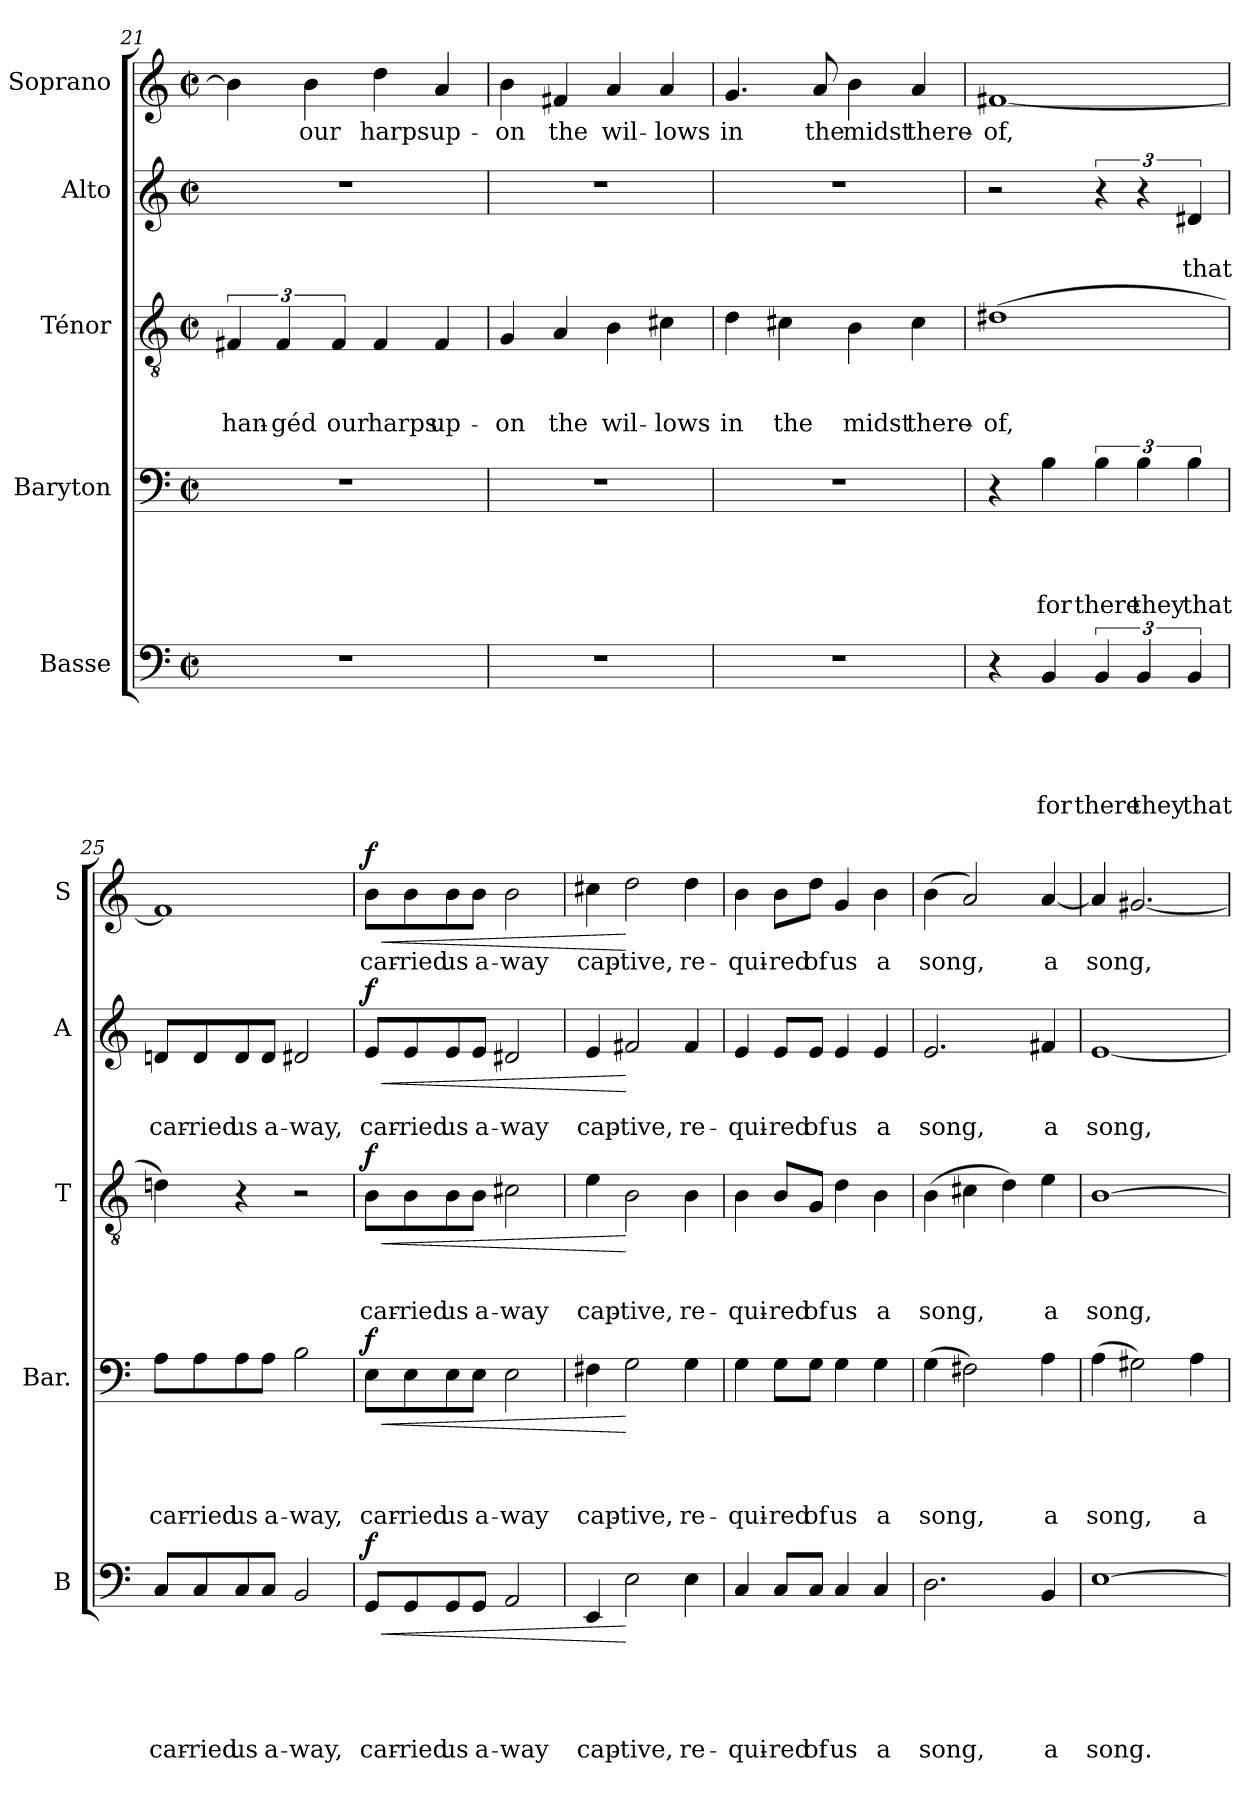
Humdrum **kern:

**kern	**text	**text	**text	**text	**text	**dynam	**kern	**text	**text	**text	**text	**dynam	**kern	**text	**text	**text	**dynam	**kern	**text	**text	**dynam	**kern	**text	**dynam
*part5	*part5	*part5	*part5	*part5	*part5	*part5	*part4	*part4	*part4	*part4	*part4	*part4	*part3	*part3	*part3	*part3	*part3	*part2	*part2	*part2	*part2	*part1	*part1	*part1
*staff5	*staff5	*staff5	*staff5	*staff5	*staff5	*staff5	*staff4	*staff4	*staff4	*staff4	*staff4	*staff4	*staff3	*staff3	*staff3	*staff3	*staff3	*staff2	*staff2	*staff2	*staff2	*staff1	*staff1	*staff1
*I"Basse	*	*	*	*	*	*	*I"Baryton	*	*	*	*	*	*I"Ténor	*	*	*	*	*I"Alto	*	*	*	*I"Soprano	*	*
*I'B	*	*	*	*	*	*	*I'Bar.	*	*	*	*	*	*I'T	*	*	*	*	*I'A	*	*	*	*I'S	*	*
*clefF4	*	*	*	*	*	*	*clefF4	*	*	*	*	*	*clefGv2	*	*	*	*	*clefG2	*	*	*	*clefG2	*	*
*k[]	*	*	*	*	*	*	*k[]	*	*	*	*	*	*k[]	*	*	*	*	*k[]	*	*	*	*k[]	*	*
*C:	*	*	*	*	*	*	*C:	*	*	*	*	*	*C:	*	*	*	*	*C:	*	*	*	*C:	*	*
*M2/2	*	*	*	*	*	*	*M2/2	*	*	*	*	*	*M2/2	*	*	*	*	*M2/2	*	*	*	*M2/2	*	*
*met(c|)	*	*	*	*	*	*	*met(c|)	*	*	*	*	*	*met(c|)	*	*	*	*	*met(c|)	*	*	*	*met(c|)	*	*
=21	=21	=21	=21	=21	=21	=21	=21	=21	=21	=21	=21	=21	=21	=21	=21	=21	=21	=21	=21	=21	=21	=21	=21	=21
!	!	!	!	!	!	!	!	!	!	!	!	!	!	!	!	!LO:LY:b	!	!	!	!	!	!	!	!
1r	.	.	.	.	.	.	1r	.	.	.	.	.	6F#X/	.	.	han-	.	1r	.	.	.	4b\]	.	.
!	!	!	!	!	!	!	!	!	!	!	!	!	!	!	!	!LO:LY:b	!	!	!	!	!	!	!	!
.	.	.	.	.	.	.	.	.	.	.	.	.	6F#/	.	.	-géd	.	.	.	.	.	.	.	.
!	!	!	!	!	!	!	!	!	!	!	!	!	!	!	!	!	!	!	!	!	!	!	!LO:LY:b	!
.	.	.	.	.	.	.	.	.	.	.	.	.	.	.	.	.	.	.	.	.	.	4b\	our	.
!	!	!	!	!	!	!	!	!	!	!	!	!	!	!	!	!LO:LY:b	!	!	!	!	!	!	!	!
.	.	.	.	.	.	.	.	.	.	.	.	.	6F#/	.	.	our	.	.	.	.	.	.	.	.
!	!	!	!	!	!	!	!	!	!	!	!	!	!	!	!	!LO:LY:b	!	!	!	!	!	!	!LO:LY:b	!
.	.	.	.	.	.	.	.	.	.	.	.	.	4F#/	.	.	harps	.	.	.	.	.	4dd\	harps	.
!	!	!	!	!	!	!	!	!	!	!	!	!	!	!	!	!LO:LY:b	!	!	!	!	!	!	!LO:LY:b	!
.	.	.	.	.	.	.	.	.	.	.	.	.	4F#/	.	.	up-	.	.	.	.	.	4a/	up-	.
=22	=22	=22	=22	=22	=22	=22	=22	=22	=22	=22	=22	=22	=22	=22	=22	=22	=22	=22	=22	=22	=22	=22	=22	=22
!	!	!	!	!	!	!	!	!	!	!	!	!	!	!	!	!LO:LY:b	!	!	!	!	!	!	!LO:LY:b	!
1r	.	.	.	.	.	.	1r	.	.	.	.	.	4G/	.	.	-on	.	1r	.	.	.	4b\	-on	.
!	!	!	!	!	!	!	!	!	!	!	!	!	!	!	!	!LO:LY:b	!	!	!	!	!	!	!LO:LY:b	!
.	.	.	.	.	.	.	.	.	.	.	.	.	4A/	.	.	the	.	.	.	.	.	4f#X/	the	.
!	!	!	!	!	!	!	!	!	!	!	!	!	!	!	!	!LO:LY:b	!	!	!	!	!	!	!LO:LY:b	!
.	.	.	.	.	.	.	.	.	.	.	.	.	4B\	.	.	wil-	.	.	.	.	.	4a/	wil-	.
!	!	!	!	!	!	!	!	!	!	!	!	!	!	!	!	!LO:LY:b:rj	!	!	!	!	!	!	!LO:LY:b:rj	!
.	.	.	.	.	.	.	.	.	.	.	.	.	4c#X\	.	.	-lows	.	.	.	.	.	4a/	-lows	.
!!LO:PB:g=z
=23	=23	=23	=23	=23	=23	=23	=23	=23	=23	=23	=23	=23	=23	=23	=23	=23	=23	=23	=23	=23	=23	=23	=23	=23
!	!	!	!	!	!	!	!	!	!	!	!	!	!	!	!	!LO:LY:b	!	!	!	!	!	!	!LO:LY:b	!
1r	.	.	.	.	.	.	1r	.	.	.	.	.	4d\	.	.	in	.	1r	.	.	.	4.g/	in	.
!	!	!	!	!	!	!	!	!	!	!	!	!	!	!	!	!LO:LY:b	!	!	!	!	!	!	!	!
.	.	.	.	.	.	.	.	.	.	.	.	.	4c#X\	.	.	the	.	.	.	.	.	.	.	.
!	!	!	!	!	!	!	!	!	!	!	!	!	!	!	!	!	!	!	!	!	!	!	!LO:LY:b	!
.	.	.	.	.	.	.	.	.	.	.	.	.	.	.	.	.	.	.	.	.	.	8a/	the	.
!	!	!	!	!	!	!	!	!	!	!	!	!	!	!	!	!LO:LY:b	!	!	!	!	!	!	!LO:LY:b	!
.	.	.	.	.	.	.	.	.	.	.	.	.	4B\	.	.	midst	.	.	.	.	.	4b\	midst	.
!	!	!	!	!	!	!	!	!	!	!	!	!	!	!	!	!LO:LY:b	!	!	!	!	!	!	!LO:LY:b	!
.	.	.	.	.	.	.	.	.	.	.	.	.	4c#\	.	.	there-	.	.	.	.	.	4a/	there-	.
=24	=24	=24	=24	=24	=24	=24	=24	=24	=24	=24	=24	=24	=24	=24	=24	=24	=24	=24	=24	=24	=24	=24	=24	=24
!	!	!	!	!	!	!	!	!	!	!	!	!	!	!	!	!LO:LY:b	!	!	!	!	!	!	!LO:LY:b	!
4r	.	.	.	.	.	.	4r	.	.	.	.	.	(>1d#X	.	.	-of,	.	2r	.	.	.	[<1f#X	-of,	.
!	!	!	!	!	!LO:LY:b	!	!	!	!	!	!LO:LY:b	!	!	!	!	!	!	!	!	!	!	!	!	!
4BB/	.	.	.	.	for	.	4B\	.	.	.	for	.	.	.	.	.	.	.	.	.	.	.	.	.
!	!	!	!	!	!LO:LY:b	!	!	!	!	!	!LO:LY:b	!	!	!	!	!	!	!	!	!	!	!	!	!
6BB/	.	.	.	.	there	.	6B\	.	.	.	there	.	.	.	.	.	.	6r	.	.	.	.	.	.
!	!	!	!	!	!LO:LY:b	!	!	!	!	!	!LO:LY:b	!	!	!	!	!	!	!	!	!	!	!	!	!
6BB/	.	.	.	.	they	.	6B\	.	.	.	they	.	.	.	.	.	.	6r	.	.	.	.	.	.
!	!	!	!	!	!LO:LY:b	!	!	!	!	!	!LO:LY:b	!	!	!	!	!	!	!	!	!LO:LY:b	!	!	!	!
6BB/	.	.	.	.	that	.	6B\	.	.	.	that	.	.	.	.	.	.	6d#X/	.	that	.	.	.	.
=25	=25	=25	=25	=25	=25	=25	=25	=25	=25	=25	=25	=25	=25	=25	=25	=25	=25	=25	=25	=25	=25	=25	=25	=25
!	!	!	!	!	!LO:LY:b	!	!	!	!	!	!LO:LY:b	!	!	!	!	!	!	!	!	!LO:LY:b	!	!	!	!
8C/L	.	.	.	.	car-	.	8A\L	.	.	.	car-	.	4dni\)	.	.	.	.	8dni/L	.	car-	.	1f#]	.	.
!	!	!	!	!	!LO:LY:b:rj	!	!	!	!	!	!LO:LY:b:rj	!	!	!	!	!	!	!	!	!LO:LY:b:rj	!	!	!	!
8C/	.	.	.	.	-ried	.	8A\	.	.	.	-ried	.	.	.	.	.	.	8d/	.	-ried	.	.	.	.
!	!	!	!	!	!LO:LY:b	!	!	!	!	!	!LO:LY:b	!	!	!	!	!	!	!	!	!LO:LY:b	!	!	!	!
8C/	.	.	.	.	us	.	8A\	.	.	.	us	.	4r	.	.	.	.	8d/	.	us	.	.	.	.
!	!	!	!	!	!LO:LY:b	!	!	!	!	!	!LO:LY:b	!	!	!	!	!	!	!	!	!LO:LY:b	!	!	!	!
8C/J	.	.	.	.	a-	.	8A\J	.	.	.	a-	.	.	.	.	.	.	8d/J	.	a-	.	.	.	.
!	!	!	!	!	!LO:LY:b	!	!	!	!	!	!LO:LY:b	!	!	!	!	!	!	!	!	!LO:LY:b	!	!	!	!
2BB/	.	.	.	.	-way,	.	2B\	.	.	.	-way,	.	2r	.	.	.	.	2d#X/	.	-way,	.	.	.	.
=26	=26	=26	=26	=26	=26	=26	=26	=26	=26	=26	=26	=26	=26	=26	=26	=26	=26	=26	=26	=26	=26	=26	=26	=26
!	!	!	!	!	!LO:LY:b	!LO:HP:b	!	!	!	!	!LO:LY:b	!LO:HP:b	!	!	!	!LO:LY:b	!LO:HP:b	!	!	!LO:LY:b	!LO:HP:b	!	!LO:LY:b	!LO:HP:b
!	!	!	!	!	!	!LO:DY:n=1:a	!	!	!	!	!	!LO:DY:n=1:a	!	!	!	!	!LO:DY:n=1:a	!	!	!	!LO:DY:n=1:a	!	!	!LO:DY:n=1:a
8GG/L	.	.	.	.	car-	< f	8E\L	.	.	.	car-	< f	8B\L	.	.	car-	< f	8e/L	.	car-	< f	8b\L	car-	< f
!	!	!	!	!	!LO:LY:b:rj	!	!	!	!	!	!LO:LY:b:rj	!	!	!	!	!LO:LY:b:rj	!	!	!	!LO:LY:b:rj	!	!	!LO:LY:b:rj	!
8GG/	.	.	.	.	-ried	.	8E\	.	.	.	-ried	.	8B\	.	.	-ried	.	8e/	.	-ried	.	8b\	-ried	.
!	!	!	!	!	!LO:LY:b	!	!	!	!	!	!LO:LY:b	!	!	!	!	!LO:LY:b	!	!	!	!LO:LY:b	!	!	!LO:LY:b	!
8GG/	.	.	.	.	us	.	8E\	.	.	.	us	.	8B\	.	.	us	.	8e/	.	us	.	8b\	us	.
!	!	!	!	!	!LO:LY:b	!	!	!	!	!	!LO:LY:b	!	!	!	!	!LO:LY:b	!	!	!	!LO:LY:b	!	!	!LO:LY:b	!
8GG/J	.	.	.	.	a-	.	8E\J	.	.	.	a-	.	8B\J	.	.	a-	.	8e/J	.	a-	.	8b\J	a-	.
!	!	!	!	!	!LO:LY:b	!	!	!	!	!	!LO:LY:b	!	!	!	!	!LO:LY:b	!	!	!	!LO:LY:b	!	!	!LO:LY:b	!
2AA/	.	.	.	.	-way	.	2E\	.	.	.	-way	.	2c#X\	.	.	-way	.	2d#X/	.	-way	.	2b\	-way	.
=27	=27	=27	=27	=27	=27	=27	=27	=27	=27	=27	=27	=27	=27	=27	=27	=27	=27	=27	=27	=27	=27	=27	=27	=27
!	!	!	!	!	!LO:LY:b	!	!	!	!	!	!LO:LY:b	!	!	!	!	!LO:LY:b	!	!	!	!LO:LY:b	!	!	!LO:LY:b	!
4EE/	.	.	.	.	cap-	.	4F#X\	.	.	.	cap-	.	4e\	.	.	cap-	.	4e/	.	cap-	.	4cc#X\	cap-	.
!	!	!	!	!	!LO:LY:b	!	!	!	!	!	!LO:LY:b	!	!	!	!	!LO:LY:b	!	!	!	!LO:LY:b	!	!	!LO:LY:b	!
2E\	.	.	.	.	-tive,	[	2G\	.	.	.	-tive,	[	2B\	.	.	-tive,	[	2f#X/	.	-tive,	[	2dd\	-tive,	[
!	!	!	!	!	!LO:LY:b	!	!	!	!	!	!LO:LY:b	!	!	!	!	!LO:LY:b	!	!	!	!LO:LY:b	!	!	!LO:LY:b	!
4E\	.	.	.	.	re-	.	4G\	.	.	.	re-	.	4B\	.	.	re-	.	4f#/	.	re-	.	4dd\	re-	.
=28	=28	=28	=28	=28	=28	=28	=28	=28	=28	=28	=28	=28	=28	=28	=28	=28	=28	=28	=28	=28	=28	=28	=28	=28
!	!	!	!	!	!LO:LY:b	!	!	!	!	!	!LO:LY:b	!	!	!	!	!LO:LY:b	!	!	!	!LO:LY:b	!	!	!LO:LY:b	!
4C/	.	.	.	.	-qui-	.	4G\	.	.	.	-qui-	.	4B\	.	.	-qui-	.	4e/	.	-qui-	.	4b\	-qui-	.
!	!	!	!	!	!LO:LY:b	!	!	!	!	!	!LO:LY:b	!	!	!	!	!LO:LY:b	!	!	!	!LO:LY:b	!	!	!LO:LY:b	!
8C/L	.	.	.	.	-red	.	8G\L	.	.	.	-red	.	8B/L	.	.	-red	.	8e/L	.	-red	.	8b\L	-red	.
!	!	!	!	!	!LO:LY:b	!	!	!	!	!	!LO:LY:b	!	!	!	!	!LO:LY:b	!	!	!	!LO:LY:b	!	!	!LO:LY:b	!
8C/J	.	.	.	.	of	.	8G\J	.	.	.	of	.	8G/J	.	.	of	.	8e/J	.	of	.	8dd\J	of	.
!	!	!	!	!	!LO:LY:b	!	!	!	!	!	!LO:LY:b	!	!	!	!	!LO:LY:b	!	!	!	!LO:LY:b	!	!	!LO:LY:b	!
4C/	.	.	.	.	us	.	4G\	.	.	.	us	.	4d\	.	.	us	.	4e/	.	us	.	4g/	us	.
!	!	!	!	!	!LO:LY:b	!	!	!	!	!	!LO:LY:b	!	!	!	!	!LO:LY:b	!	!	!	!LO:LY:b	!	!	!LO:LY:b	!
4C/	.	.	.	.	a	.	4G\	.	.	.	a	.	4B\	.	.	a	.	4e/	.	a	.	4b\	a	.
!!LO:LB:g=z
=29	=29	=29	=29	=29	=29	=29	=29	=29	=29	=29	=29	=29	=29	=29	=29	=29	=29	=29	=29	=29	=29	=29	=29	=29
!	!	!	!	!	!LO:LY:b	!	!	!	!	!	!LO:LY:b	!	!	!	!	!LO:LY:b	!	!	!	!LO:LY:b	!	!	!LO:LY:b	!
2.D\	.	.	.	.	song,	.	(>4G\	.	.	.	song,	.	(>4B\	.	.	song,	.	2.e/	.	song,	.	(>4b\	song,	.
.	.	.	.	.	.	.	2F#X\)	.	.	.	.	.	4c#X\	.	.	.	.	.	.	.	.	2a/)	.	.
.	.	.	.	.	.	.	.	.	.	.	.	.	4d\)	.	.	.	.	.	.	.	.	.	.	.
!	!	!	!	!	!LO:LY:b	!	!	!	!	!	!LO:LY:b	!	!	!	!	!LO:LY:b	!	!	!	!LO:LY:b	!	!	!LO:LY:b	!
4BB/	.	.	.	.	a	.	4A\	.	.	.	a	.	4e\	.	.	a	.	4f#X/	.	a	.	[<4a/	a	.
=30	=30	=30	=30	=30	=30	=30	=30	=30	=30	=30	=30	=30	=30	=30	=30	=30	=30	=30	=30	=30	=30	=30	=30	=30
!	!	!	!	!	!LO:LY:b	!	!	!	!	!	!LO:LY:b	!	!	!	!	!LO:LY:b	!	!	!	!LO:LY:b	!	!	!LO:LY:b	!
[>1E	.	.	.	.	song.	.	(>4A\	.	.	.	song,	.	[>1B	.	.	song,	.	[<1e	.	song,	.	4a/]	song,	.
.	.	.	.	.	.	.	2G#X\)	.	.	.	.	.	.	.	.	.	.	.	.	.	.	[<2.g#X/	.	.
!	!	!	!	!	!	!	!	!	!	!	!LO:LY:b	!	!	!	!	!	!	!	!	!	!	!	!	!
.	.	.	.	.	.	.	4A\	.	.	.	a	.	.	.	.	.	.	.	.	.	.	.	.	.
=	=	=	=	=	=	=	=	=	=	=	=	=	=	=	=	=	=	=	=	=	=	=	=	=
*-	*-	*-	*-	*-	*-	*-	*-	*-	*-	*-	*-	*-	*-	*-	*-	*-	*-	*-	*-	*-	*-	*-	*-	*-
